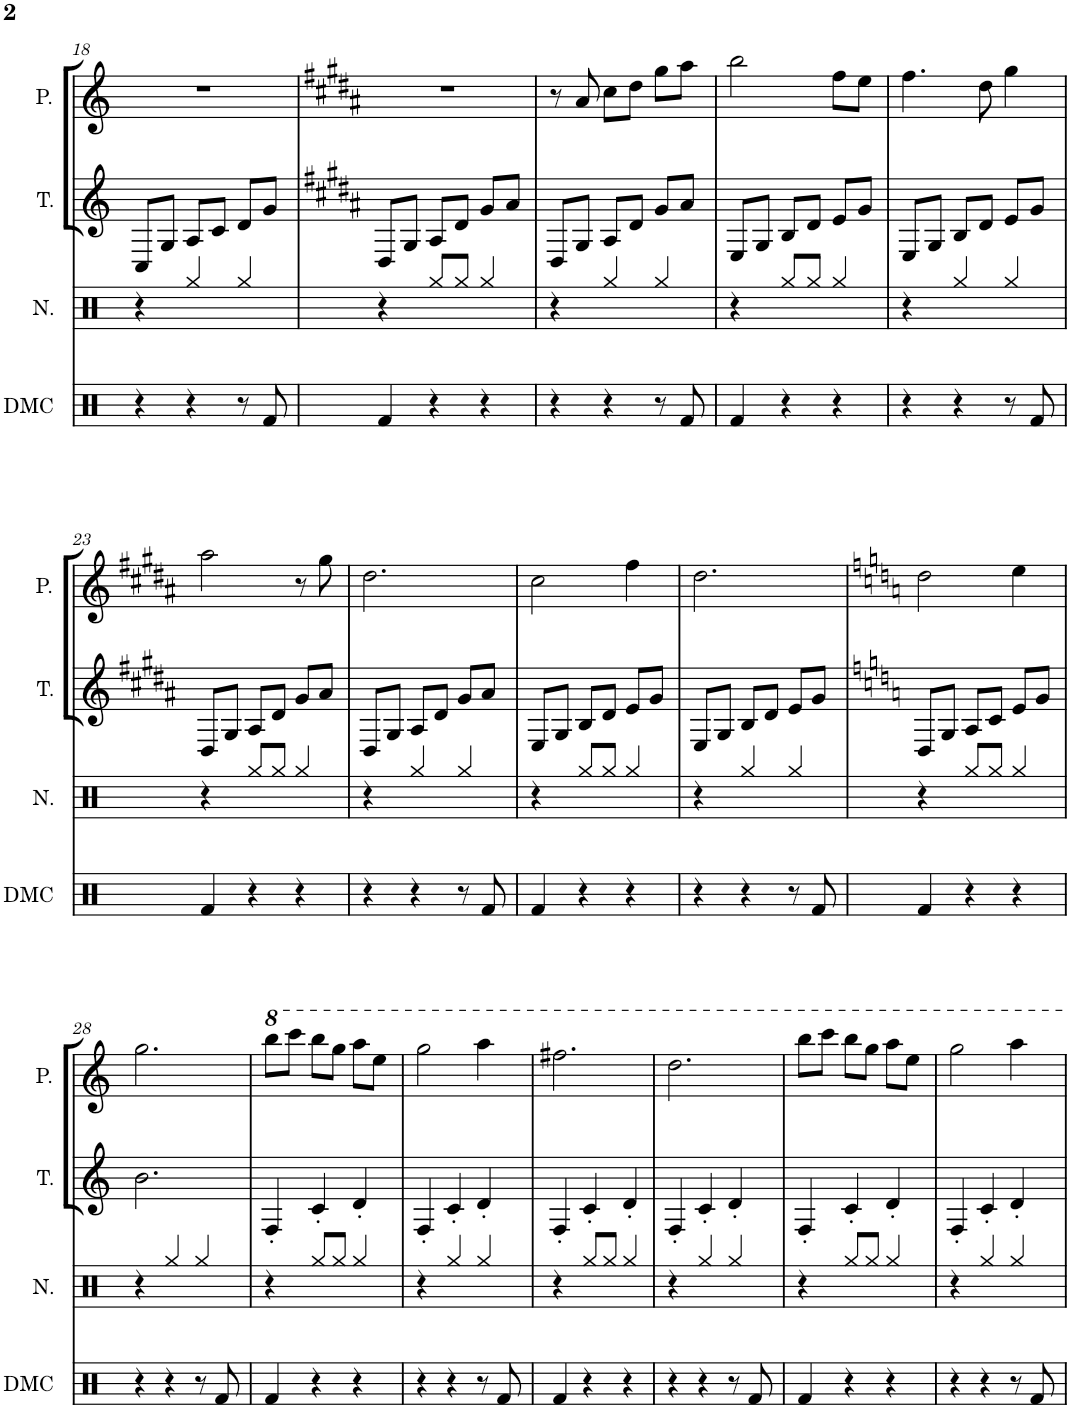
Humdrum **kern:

**kern	**kern	**kern	**kern	**kern
*part5	*part4	*part3	*part2	*part1
*staff5	*staff4	*staff3	*staff2	*staff1
*I"DMC	*I"Noise	*I"Triangle	*I"Echo	*I"Pulse
*I'DMC	*I'N.	*I'T.	*I'Echo	*I'P.
!!LO:PB:g=z
*clefX	*clefX	*clefG2	*clefG2	*clefG2
*k[]	*k[]	*k[]	*k[]	*k[]
*M3/4	*M3/4	*M3/4	*M3/4	*M3/4
=18	=18	=18	=18	=18
4r	4r	8C/L	4bb_	2.r
.	.	8G/J	.	.
4r	4Rgg/	8A/L	16.bb]	.
.	.	.	32r	.
.	.	8c/J	8r	.
8r	4Rgg/	8d/L	4r	.
8Rf/	.	8g/J	.	.
=19	=19	=19	=19	=19
*	*	*k[f#c#g#d#a#]	*k[f#c#g#d#a#]	*k[f#c#g#d#a#]
4Rf/	4r	8D#/L	4r	2.r
.	.	8G#/J	.	.
!	!	!	!LO:N:vis=16	!
4r	8Rgg/L	8A#/L	16.r	.
.	.	.	32r	.
.	8Rgg/J	8d#/J	8r	.
4r	4Rgg/	8g#/L	4r	.
.	.	8a#/J	.	.
=20	=20	=20	=20	=20
4r	4r	8D#/L	4r	8r
.	.	8G#/J	.	8a#/
!	!	!	!LO:N:vis=16	!
4r	4Rgg/	8A#/L	16.r	8cc#\L
.	.	.	8r	.
.	.	8d#/J	.	8dd#\J
.	.	.	8a#	.
8r	4Rgg/	8g#/L	.	8gg#\L
.	.	.	8cc#\L	.
8Rf/	.	8a#/J	.	8aa#\J
.	.	.	[32dd#\Jkk	.
=21	=21	=21	=21	=21
4Rf/	4r	8E/L	16.dd#\KL]	2bb\
.	.	.	8gg#\	.
.	.	8G#/J	.	.
.	.	.	8aa#\J	.
4r	8Rgg/L	8B/L	.	.
.	.	.	[32bb	.
.	8Rgg/J	8d#/J	4.bb_	.
4r	4Rgg/	8e/L	.	8ff#\L
.	.	8g#/J	.	8ee\J
=22	=22	=22	=22	=22
4r	4r	8E/L	16.bb\KL]	4.ff#\
.	.	.	8ff#\	.
.	.	8G#/J	.	.
.	.	.	8ee\J	.
4r	4Rgg/	8B/L	.	.
.	.	.	4.ff#	.
.	.	8d#/J	.	8dd#\
8r	4Rgg/	8e/L	.	4gg#\
8Rf/	.	8g#/J	.	.
.	.	.	[32dd#	.
!!LO:LB:g=z
=23	=23	=23	=23	=23
4Rf/	4r	8D#/L	16.dd#]	2aa#\
.	.	.	4gg#	.
.	.	8G#/J	.	.
4r	8Rgg/L	8A#/L	.	.
.	.	.	[32aa#	.
.	8Rgg/J	8d#/J	4.aa#_	.
4r	4Rgg/	8g#/L	.	8r
.	.	8a#/J	.	8gg#\
=24	=24	=24	=24	=24
4r	4r	8D#/L	16.aa#]	2.dd#\
.	.	.	8r	.
.	.	8G#/J	.	.
.	.	.	8gg#	.
4r	4Rgg/	8A#/L	.	.
.	.	.	[32dd#	.
.	.	8d#/J	4.dd#_	.
8r	4Rgg/	8g#/L	.	.
8Rf/	.	8a#/J	.	.
=25	=25	=25	=25	=25
4Rf/	4r	8E/L	4dd#_	2cc#\
.	.	8G#/J	.	.
4r	8Rgg/L	8B/L	16.dd#\LL]	.
.	.	.	[32cc#\JJk	.
.	8Rgg/J	8d#/J	4.cc#_	.
4r	4Rgg/	8e/L	.	4ff#\
.	.	8g#/J	.	.
=26	=26	=26	=26	=26
4r	4r	8E/L	16.cc#]	2.dd#\
.	.	.	4ff#	.
.	.	8G#/J	.	.
4r	4Rgg/	8B/L	.	.
.	.	.	[32dd#	.
.	.	8d#/J	4.dd#_	.
8r	4Rgg/	8e/L	.	.
8Rf/	.	8g#/J	.	.
=27	=27	=27	=27	=27
*	*	*k[]	*k[]	*k[]
4Rf/	4r	8D/L	4dd#_	2dd\
.	.	8G/J	.	.
4r	8Rgg/L	8A/L	16.dd#\LL]	.
.	.	.	[32ddn\JJk	.
.	8Rgg/J	8c/J	4.dd_	.
4r	4Rgg/	8e/L	.	4ee\
.	.	8g/J	.	.
!!LO:LB:g=z
=28	=28	=28	=28	=28
4r	4r	2.b\	16.dd]	2.gg\
.	.	.	4ee	.
4r	4Rgg/	.	.	.
.	.	.	[32gg	.
.	.	.	4.gg_	.
8r	4Rgg/	.	.	.
8Rf/	.	.	.	.
=29	=29	=29	=29	=29
4Rf/	4r	4F'/	4gg_	8bbb\L
.	.	.	.	8cccc\J
4r	8Rgg/L	4c'/	16.gg\KL]	8bbb\L
.	.	.	8bbb\	.
.	8Rgg/J	.	.	8ggg\J
.	.	.	8cccc\J	.
4r	4Rgg/	4d'/	.	8aaa\L
.	.	.	8bbb\L	.
.	.	.	.	8eee\J
.	.	.	[32ggg\Jkk	.
=30	=30	=30	=30	=30
4r	4r	4F'/	16.ggg\KL]	2ggg\
.	.	.	8aaa\	.
.	.	.	8eee\J	.
4r	4Rgg/	4c'/	.	.
.	.	.	[32ggg	.
.	.	.	4.ggg_	.
8r	4Rgg/	4d'/	.	4aaa\
8Rf/	.	.	.	.
=31	=31	=31	=31	=31
4Rf/	4r	4F'/	16.ggg]	2.fff#X\
.	.	.	4aaa	.
4r	8Rgg/L	4c'/	.	.
.	.	.	[32fff#X	.
.	8Rgg/J	.	4.fff#_	.
4r	4Rgg/	4d'/	.	.
=32	=32	=32	=32	=32
4r	4r	4F'/	4fff#_	2.ddd\
4r	4Rgg/	4c'/	16.fff#\LL]	.
.	.	.	[32ddd\JJk	.
.	.	.	4.ddd_	.
8r	4Rgg/	4d'/	.	.
8Rf/	.	.	.	.
=33	=33	=33	=33	=33
4Rf/	4r	4F'/	4ddd_	8bbb\L
.	.	.	.	8cccc\J
4r	8Rgg/L	4c'/	16.ddd\KL]	8bbb\L
.	.	.	8bbb\	.
.	8Rgg/J	.	.	8ggg\J
.	.	.	8cccc\J	.
4r	4Rgg/	4d'/	.	8aaa\L
.	.	.	8bbb\L	.
.	.	.	.	8eee\J
.	.	.	[32ggg\Jkk	.
=34	=34	=34	=34	=34
4r	4r	4F'/	16.ggg\KL]	2ggg\
.	.	.	8aaa\	.
.	.	.	8eee\J	.
4r	4Rgg/	4c'/	.	.
.	.	.	[32ggg	.
.	.	.	4.ggg_	.
8r	4Rgg/	4d'/	.	4aaa\
8Rf/	.	.	.	.
=	=	=	=	=
*-	*-	*-	*-	*-
